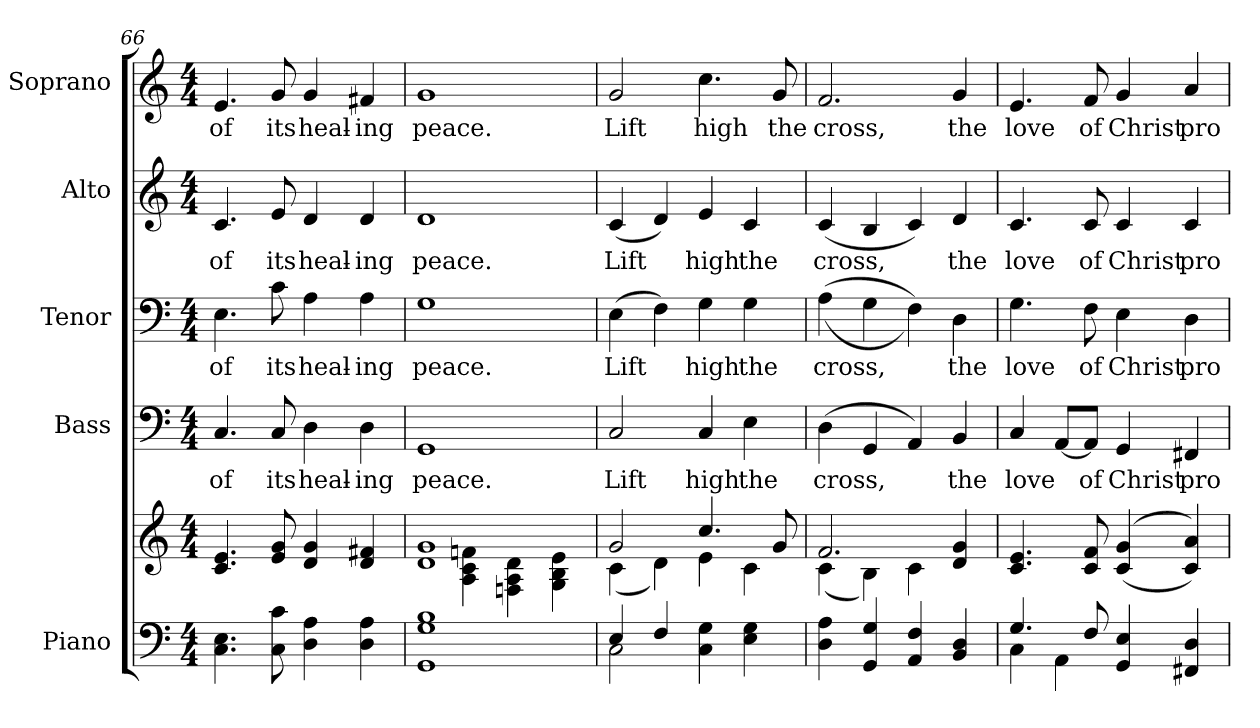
**kern	**kern	**kern	**text	**kern	**text	**kern	**text	**kern	**text
*part5	*part5	*part4	*part4	*part3	*part3	*part2	*part2	*part1	*part1
*staff6	*staff5	*staff4	*staff4	*staff3	*staff3	*staff2	*staff2	*staff1	*staff1
*I"Piano	*	*I"Bass	*	*I"Tenor	*	*I"Alto	*	*I"Soprano	*
*I'Pno.	*	*I'B.	*	*I'T.	*	*I'A.	*	*I'S.	*
*clefF4	*clefG2	*clefF4	*	*clefF4	*	*clefG2	*	*clefG2	*
*k[]	*k[]	*k[]	*	*k[]	*	*k[]	*	*k[]	*
*C:	*C:	*C:	*	*C:	*	*C:	*	*C:	*
*M4/4	*M4/4	*M4/4	*	*M4/4	*	*M4/4	*	*M4/4	*
=66	=66	=66	=66	=66	=66	=66	=66	=66	=66
!	!	!	!LO:LY:b:color=#000000	!	!	!	!	!	!
!	!	!	!	!	!LO:LY:b:color=#000000	!	!	!	!
!	!	!	!	!	!	!	!LO:LY:b:color=#000000	!	!
!	!	!	!	!	!	!	!	!	!LO:LY:b:color=#000000
4.Ci\ 4.Ei	4.ci/ 4.ei	4.Ci/	of	4.Ei\	of	4.ci/	of	4.ei/	of
!	!	!	!LO:LY:b:color=#000000	!	!	!	!	!	!
!	!	!	!	!	!LO:LY:b:color=#000000	!	!	!	!
!	!	!	!	!	!	!	!LO:LY:b:color=#000000	!	!
!	!	!	!	!	!	!	!	!	!LO:LY:b:color=#000000
8Ci\ 8ci	8ei/ 8gi	8Ci/	its	8ci\	its	8ei/	its	8gi/	its
!	!	!	!LO:LY:b:color=#000000	!	!	!	!	!	!
!	!	!	!	!	!LO:LY:b:color=#000000	!	!	!	!
!	!	!	!	!	!	!	!LO:LY:b:color=#000000	!	!
!	!	!	!	!	!	!	!	!	!LO:LY:b:color=#000000
4Di\ 4Ai	4di/ 4gi	4Di\	heal-	4Ai\	heal-	4di/	heal-	4gi/	heal-
!	!	!	!LO:LY:b:color=#000000	!	!	!	!	!	!
!	!	!	!	!	!LO:LY:b:color=#000000	!	!	!	!
!	!	!	!	!	!	!	!LO:LY:b:color=#000000	!	!
!	!	!	!	!	!	!	!	!	!LO:LY:b:color=#000000
4Di\ 4Ai	4di/ 4f#Xi	4Di\	-ing	4Ai\	-ing	4di/	-ing	4f#Xi/	-ing
!!LO:PB:g=z
=67	=67	=67	=67	=67	=67	=67	=67	=67	=67
*	*^	*	*	*	*	*	*	*	*
!	!	!	!	!LO:LY:b:color=#000000	!	!	!	!	!	!
!	!	!	!	!	!	!LO:LY:b:color=#000000	!	!	!	!
!	!	!	!	!	!	!	!	!LO:LY:b:color=#000000	!	!
!	!	!	!	!	!	!	!	!	!	!LO:LY:b:color=#000000
1GGi 1Gi 1Bi	1di 1gi	4ryy	1GGi	peace.	1Gi	peace.	1di	peace.	1gi	peace.
.	.	4Ai\ 4ci 4fni	.	.	.	.	.	.	.	.
.	.	4Fni\ 4Ai 4di	.	.	.	.	.	.	.	.
.	.	4Gi\ 4Bi 4ei	.	.	.	.	.	.	.	.
=68	=68	=68	=68	=68	=68	=68	=68	=68	=68	=68
*^	*	*	*	*	*	*	*	*	*	*
!	!	!	!	!	!LO:LY:b:color=#000000	!	!	!	!	!	!
!	!	!	!	!	!	!	!LO:LY:b:color=#000000	!	!	!	!
!	!	!	!	!	!	!	!	!	!LO:LY:b:color=#000000	!	!
!	!	!	!	!	!	!	!	!	!	!	!LO:LY:b:color=#000000
4Ei/	2Ci\	2gi/	(4ci\	2Ci/	Lift	(4Ei\	Lift	(4ci/	Lift	2gi/	Lift
4Fi/	.	.	4di\)	.	.	4Fi\)	.	4di/)	.	.	.
!	!	!	!	!	!LO:LY:b:color=#000000	!	!	!	!	!	!
!	!	!	!	!	!	!	!LO:LY:b:color=#000000	!	!	!	!
!	!	!	!	!	!	!	!	!	!LO:LY:b:color=#000000	!	!
!	!	!	!	!	!	!	!	!	!	!	!LO:LY:b:color=#000000
4Ci\ 4Gi	2ryy	4.cci/	4ei\	4Ci/	high	4Gi\	high	4ei/	high	4.cci\	high
!	!	!	!	!	!LO:LY:b:color=#000000	!	!	!	!	!	!
!	!	!	!	!	!	!	!LO:LY:b:color=#000000	!	!	!	!
!	!	!	!	!	!	!	!	!	!LO:LY:b:color=#000000	!	!
4Ei\ 4Gi	.	.	4ci\	4Ei\	the	4Gi\	the	4ci/	the	.	.
!	!	!	!	!	!	!	!	!	!	!	!LO:LY:b:color=#000000
.	.	8gi/	.	.	.	.	.	.	.	8gi/	the
*v	*v	*	*	*	*	*	*	*	*	*	*
=69	=69	=69	=69	=69	=69	=69	=69	=69	=69	=69
!	!	!	!	!LO:LY:b:color=#000000	!	!	!	!	!	!
!	!	!	!	!	!	!LO:LY:b:color=#000000	!	!	!	!
!	!	!	!	!	!	!	!	!LO:LY:b:color=#000000	!	!
!	!	!	!	!	!	!	!	!	!	!LO:LY:b:color=#000000
4Di\ 4Ai	2.fi/	(4ci\	(4Di\	cross,	((4Ai\	cross,	(4ci/	cross,	2.fi/	cross,
4GGi/ 4Gi	.	4Bi\)	4GGi/	.	4Gi\	.	4Bi/	.	.	.
4AAi/ 4Fi	.	4ci\	4AAi/)	.	4Fi\))	.	4ci/)	.	.	.
!	!	!	!	!LO:LY:b:color=#000000	!	!	!	!	!	!
!	!	!	!	!	!	!LO:LY:b:color=#000000	!	!	!	!
!	!	!	!	!	!	!	!	!LO:LY:b:color=#000000	!	!
!	!	!	!	!	!	!	!	!	!	!LO:LY:b:color=#000000
4BBi/ 4Di	4di/ 4gi	4ryy	4BBi/	the	4Di\	the	4di/	the	4gi/	the
*	*v	*v	*	*	*	*	*	*	*	*
!!LO:PB:g=z
=70	=70	=70	=70	=70	=70	=70	=70	=70	=70
*^	*	*	*	*	*	*	*	*	*
*	*	*^	*	*	*	*	*	*	*	*
!	!	!	!	!	!LO:LY:b:color=#000000	!	!	!	!	!	!
*	*	*v	*v	*	*	*	*	*	*	*	*
*	*	*^	*	*	*	*	*	*	*	*
!	!	!	!	!	!	!	!LO:LY:b:color=#000000	!	!	!	!
*	*	*v	*v	*	*	*	*	*	*	*	*
*	*	*^	*	*	*	*	*	*	*	*
!	!	!	!	!	!	!	!	!	!LO:LY:b:color=#000000	!	!
*	*	*v	*v	*	*	*	*	*	*	*	*
*	*	*^	*	*	*	*	*	*	*	*
!	!	!	!	!	!	!	!	!	!	!	!LO:LY:b:color=#000000
*	*	*v	*v	*	*	*	*	*	*	*	*
4.Gi/	4Ci\	4.ci/ 4.ei	4Ci/	love	4.Gi\	love	4.ci/	love	4.ei/	love
.	4AAi\	.	[<8AAi/L	.	.	.	.	.	.	.
!	!	!	!	!LO:LY:b:color=#000000	!	!	!	!	!	!
!	!	!	!	!	!	!LO:LY:b:color=#000000	!	!	!	!
!	!	!	!	!	!	!	!	!LO:LY:b:color=#000000	!	!
!	!	!	!	!	!	!	!	!	!	!LO:LY:b:color=#000000
8Fi/	.	8ci/ 8fi	8AAi/J]	of	8Fi\	of	8ci/	of	8fi/	of
!	!	!	!	!LO:LY:b:color=#000000	!	!	!	!	!	!
!	!	!	!	!	!	!LO:LY:b:color=#000000	!	!	!	!
!	!	!	!	!	!	!	!	!LO:LY:b:color=#000000	!	!
!	!	!	!	!	!	!	!	!	!	!LO:LY:b:color=#000000
4GGi/ 4Ei	2ryy	((4ci/ 4gi	4GGi/	Christ	4Ei\	Christ	4ci/	Christ	4gi/	Christ
!	!	!	!	!LO:LY:b:color=#000000	!	!	!	!	!	!
!	!	!	!	!	!	!LO:LY:b:color=#000000	!	!	!	!
!	!	!	!	!	!	!	!	!LO:LY:b:color=#000000	!	!
!	!	!	!	!	!	!	!	!	!	!LO:LY:b:color=#000000
4FF#Xi/ 4Di	.	4ci/ 4ai))	4FF#Xi/	pro-	4Di\	pro-	4ci/	pro-	4ai/	pro-
*v	*v	*	*	*	*	*	*	*	*	*
=	=	=	=	=	=	=	=	=	=
*-	*-	*-	*-	*-	*-	*-	*-	*-	*-
